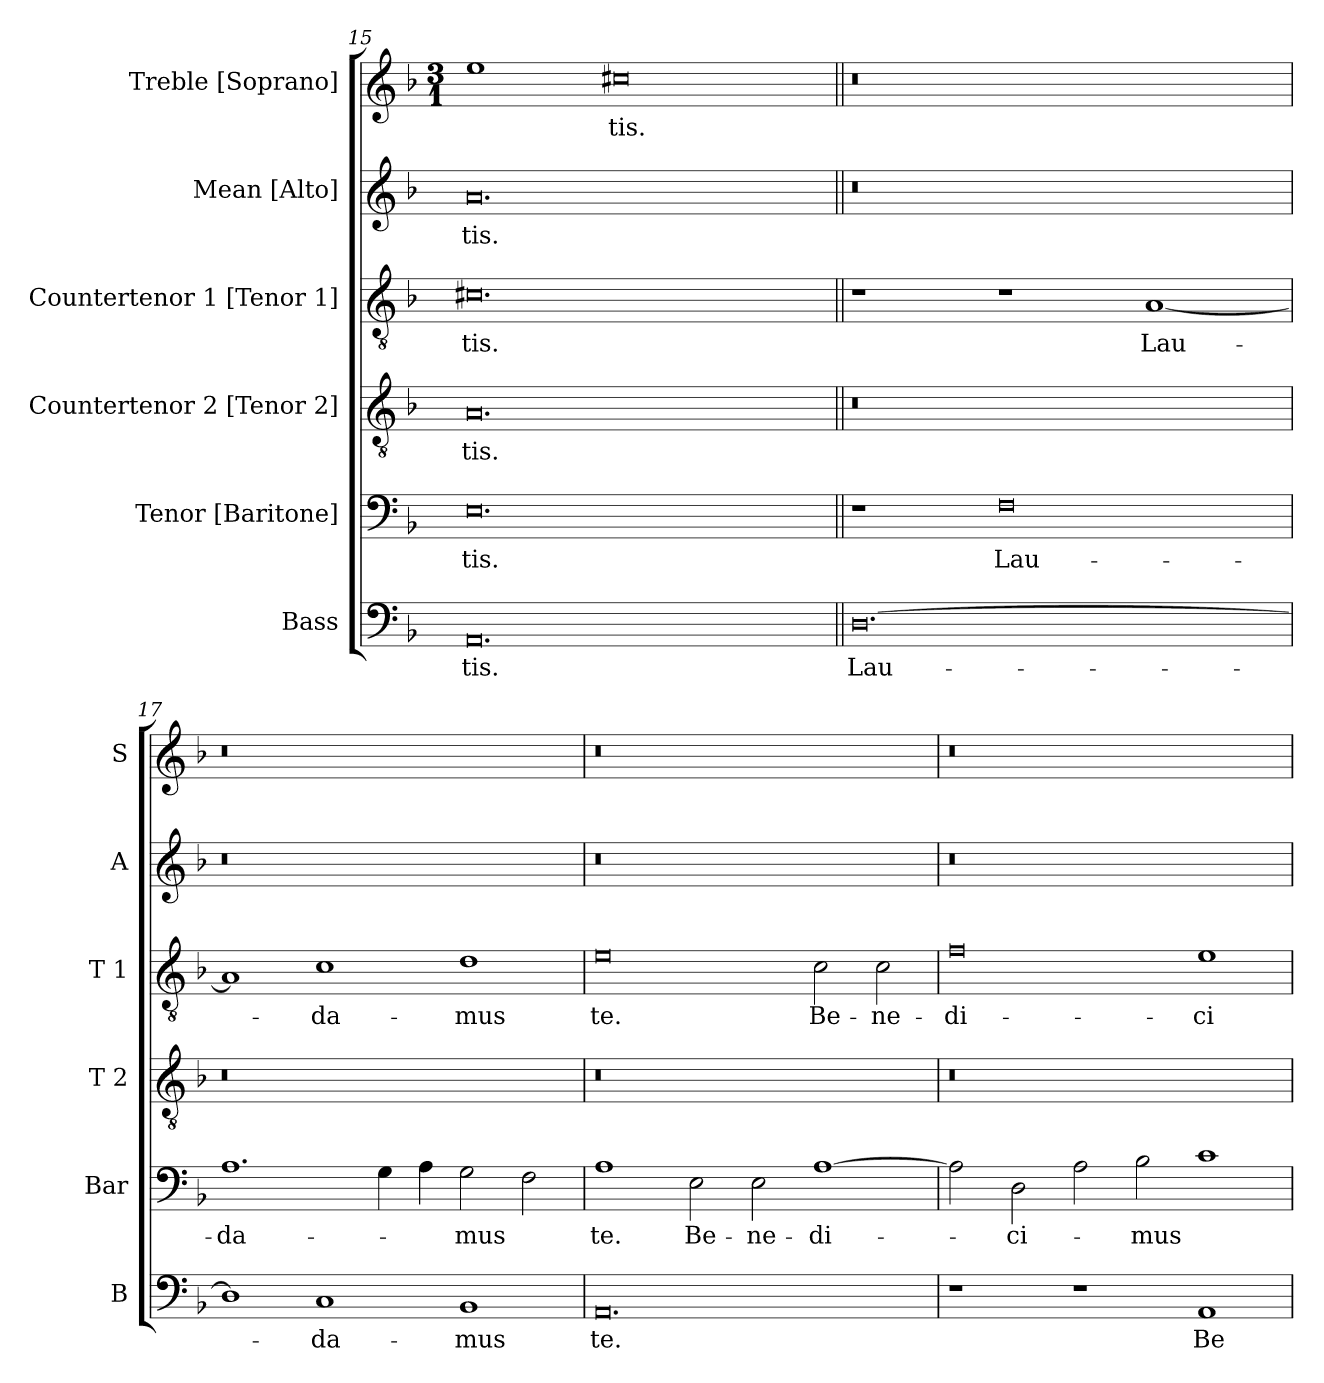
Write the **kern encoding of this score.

**kern	**text	**kern	**text	**kern	**text	**kern	**text	**kern	**text	**kern	**text
*part6	*part6	*part5	*part5	*part4	*part4	*part3	*part3	*part2	*part2	*part1	*part1
*staff6	*staff6	*staff5	*staff5	*staff4	*staff4	*staff3	*staff3	*staff2	*staff2	*staff1	*staff1
*I"Bass	*	*I"Tenor [Baritone]	*	*I"Countertenor 2 [Tenor 2]	*	*I"Countertenor 1 [Tenor 1]	*	*I"Mean [Alto]	*	*I"Treble [Soprano]	*
*I'B	*	*I'Bar	*	*I'T 2	*	*I'T 1	*	*I'A	*	*I'S	*
*clefF4	*	*clefF4	*	*clefGv2	*	*clefGv2	*	*clefG2	*	*clefG2	*
*k[b-]	*	*k[b-]	*	*k[b-]	*	*k[b-]	*	*k[b-]	*	*k[b-]	*
*d:	*	*d:	*	*d:	*	*d:	*	*d:	*	*d:	*
*	*	*	*	*	*	*	*	*	*	*M3/1	*
=15	=15	=15	=15	=15	=15	=15	=15	=15	=15	=15	=15
0.AA	-tis.	0.E	-tis.	0.A	-tis.	0.c#X	-tis.	0.a	-tis.	1ee	.
.	.	.	.	.	.	.	.	.	.	0cc#X	-tis.
=16||	=16||	=16||	=16||	=16||	=16||	=16||	=16||	=16||	=16||	=16||	=16||
[0.D	Lau-	1r	.	0.r	.	1r	.	0.r	.	0.r	.
.	.	0F	Lau-	.	.	1r	.	.	.	.	.
.	.	.	.	.	.	[1A	Lau-	.	.	.	.
=17	=17	=17	=17	=17	=17	=17	=17	=17	=17	=17	=17
1D]	.	1.A	-da-	0.r	.	1A]	.	0.r	.	0.r	.
1C	-da-	.	.	.	.	1c	-da-	.	.	.	.
.	.	4G\	.	.	.	.	.	.	.	.	.
.	.	4A\	.	.	.	.	.	.	.	.	.
1BB-	-mus	2G\	-mus	.	.	1d	-mus	.	.	.	.
.	.	2F\	.	.	.	.	.	.	.	.	.
=18	=18	=18	=18	=18	=18	=18	=18	=18	=18	=18	=18
0.AA	te.	1A	te.	0.r	.	0e	te.	0.r	.	0.r	.
.	.	2E\	Be-	.	.	.	.	.	.	.	.
.	.	2E\	-ne-	.	.	.	.	.	.	.	.
.	.	[1A	-di-	.	.	2c\	Be-	.	.	.	.
.	.	.	.	.	.	2c\	-ne-	.	.	.	.
!!LO:PB:g=z
=19	=19	=19	=19	=19	=19	=19	=19	=19	=19	=19	=19
1r	.	2A\]	.	0.r	.	0f	-di-	0.r	.	0.r	.
.	.	2D\	-ci-	.	.	.	.	.	.	.	.
1r	.	2A\	.	.	.	.	.	.	.	.	.
.	.	2B-\	-mus	.	.	.	.	.	.	.	.
1AA	Be-	1c	.	.	.	1e	-ci-	.	.	.	.
=	=	=	=	=	=	=	=	=	=	=	=
*-	*-	*-	*-	*-	*-	*-	*-	*-	*-	*-	*-
